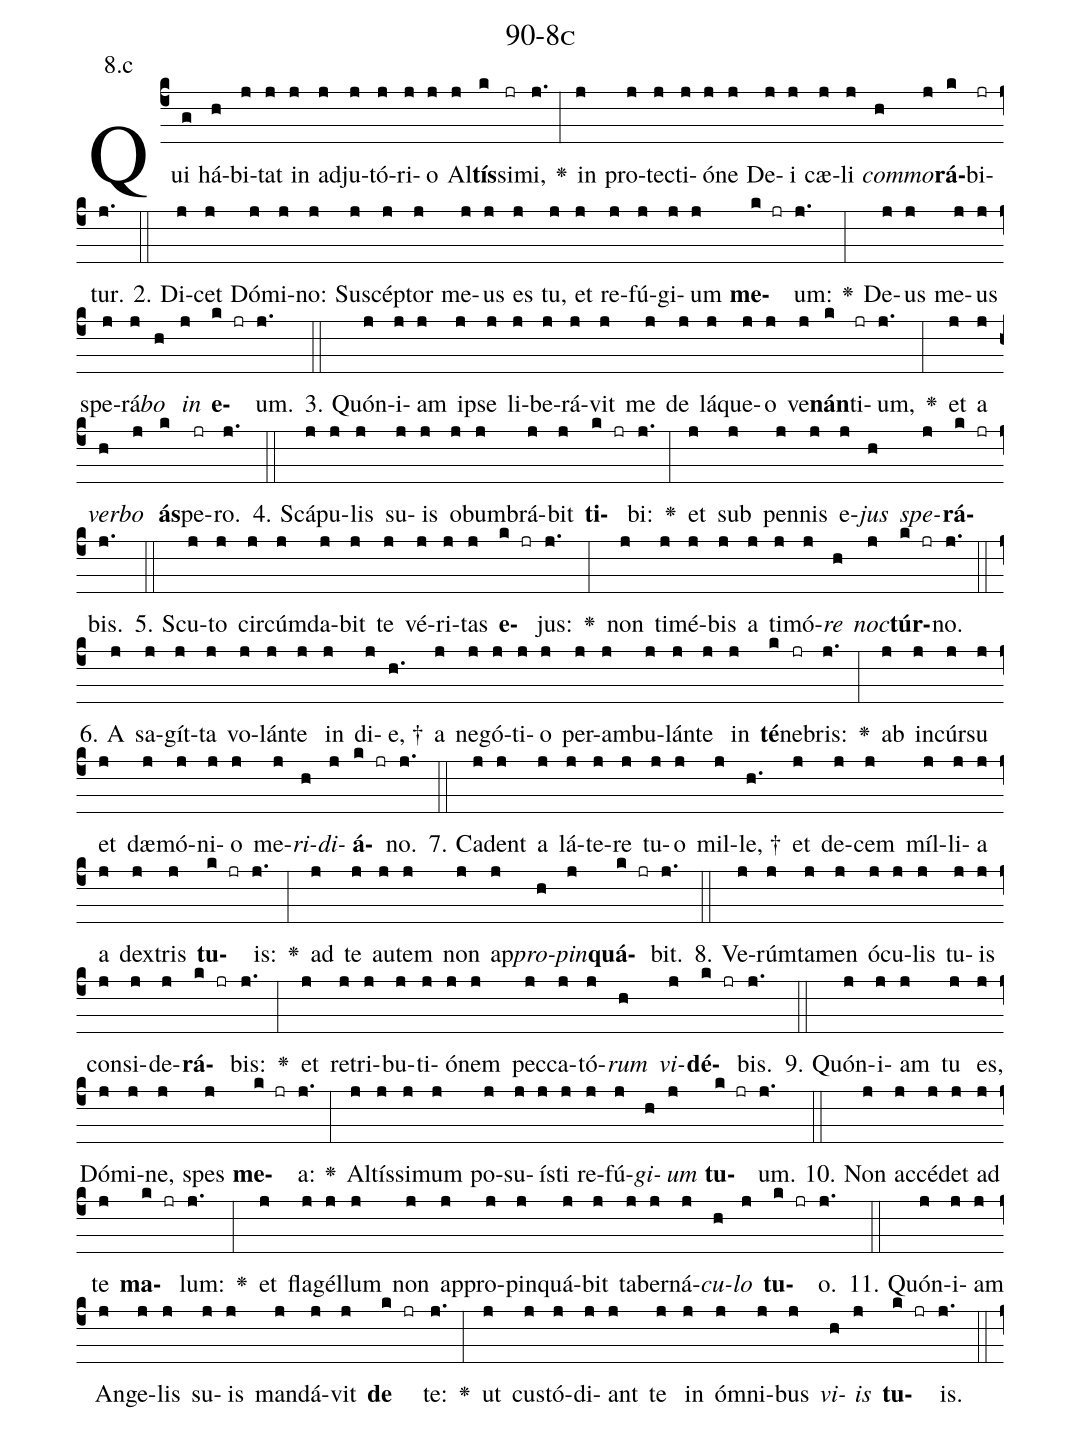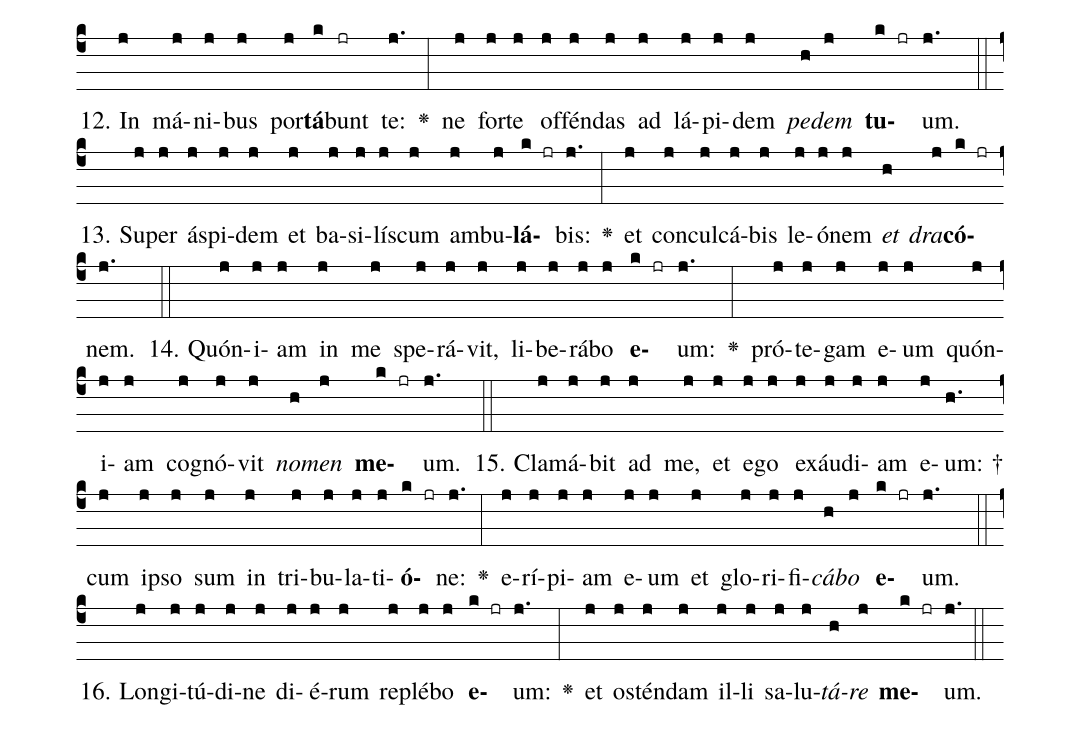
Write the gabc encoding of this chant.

name: 90-8c;
annotation: 8.c;
%%
(c4)Qui(g) há(h)bi(j)tat(j) in(j) ad(j)ju(j)tó(j)ri(j)o(j) Al(j)<b>tís</b>(k)si(jr)mi,(j.) <v>\greheightstar</v>(:) in(j) pro(j)tec(j)ti(j)ó(j)ne(j) De(j)i(j) cæ(j)li(j) <i>com</i>(h)<i>mo</i>(j)<b>rá</b>(k)bi(jr)tur.(j.) (::)
2. Di(j)cet(j) Dó(j)mi(j)no:(j) Su(j)scép(j)tor(j) me(j)us(j) es(j) tu,(j) et(j) re(j)fú(j)gi(j)um(j) <b>me</b>(k jr)um:(j.) <v>\greheightstar</v>(:) De(j)us(j) me(j)us(j) spe(j)rá(j)<i>bo</i>(h) <i>in</i>(j) <b>e</b>(k jr)um.(j.) (::)
3. Quón(j)i(j)am(j) ip(j)se(j) li(j)be(j)rá(j)vit(j) me(j) de(j) lá(j)que(j)o(j) ve(j)<b>nán</b>(k)ti(jr)um,(j.) <v>\greheightstar</v>(:) et(j) a(j) <i>ver</i>(h)<i>bo</i>(j) <b>ás</b>(k)pe(jr)ro.(j.) (::)
4. Scá(j)pu(j)lis(j) su(j)is(j) ob(j)um(j)brá(j)bit(j) <b>ti</b>(k jr)bi:(j.) <v>\greheightstar</v>(:) et(j) sub(j) pen(j)nis(j) e(j)<i>jus</i>(h) <i>spe</i>(j)<b>rá</b>(k jr)bis.(j.) (::)
5. Scu(j)to(j) cir(j)cúm(j)da(j)bit(j) te(j) vé(j)ri(j)tas(j) <b>e</b>(k jr)jus:(j.) <v>\greheightstar</v>(:) non(j) ti(j)mé(j)bis(j) a(j) ti(j)mó(j)<i>re</i>(h) <i>noc</i>(j)<b>túr</b>(k jr)no.(j.) (::)
6. A(j) sa(j)gít(j)ta(j) vo(j)lán(j)te(j) in(j) di(j)e, †(h.) a(j) neg(j)ó(j)ti(j)o(j) per(j)am(j)bu(j)lán(j)te(j) in(j) <b>té</b>(k)ne(jr)bris:(j.) <v>\greheightstar</v>(:) ab(j) in(j)cúr(j)su(j) et(j) dæ(j)mó(j)ni(j)o(j) me(j)<i>ri</i>(h)<i>di</i>(j)<b>á</b>(k jr)no.(j.) (::)
7. Ca(j)dent(j) a(j) lá(j)te(j)re(j) tu(j)o(j) mil(j)le, †(h.) et(j) de(j)cem(j) míl(j)li(j)a(j) a(j) dex(j)tris(j) <b>tu</b>(k jr)is:(j.) <v>\greheightstar</v>(:) ad(j) te(j) au(j)tem(j) non(j) ap(j)<i>pro</i>(h)<i>pin</i>(j)<b>quá</b>(k jr)bit.(j.) (::)
8. Ve(j)rúm(j)ta(j)men(j) ó(j)cu(j)lis(j) tu(j)is(j) con(j)si(j)de(j)<b>rá</b>(k jr)bis:(j.) <v>\greheightstar</v>(:) et(j) re(j)tri(j)bu(j)ti(j)ó(j)nem(j) pec(j)ca(j)tó(j)<i>rum</i>(h) <i>vi</i>(j)<b>dé</b>(k jr)bis.(j.) (::)
9. Quón(j)i(j)am(j) tu(j) es,(j) Dó(j)mi(j)ne,(j) spes(j) <b>me</b>(k jr)a:(j.) <v>\greheightstar</v>(:) Al(j)tís(j)si(j)mum(j) po(j)su(j)ís(j)ti(j) re(j)fú(j)<i>gi</i>(h)<i>um</i>(j) <b>tu</b>(k jr)um.(j.) (::)
10. Non(j) ac(j)cé(j)det(j) ad(j) te(j) <b>ma</b>(k jr)lum:(j.) <v>\greheightstar</v>(:) et(j) fla(j)gél(j)lum(j) non(j) ap(j)pro(j)pin(j)quá(j)bit(j) ta(j)ber(j)ná(j)<i>cu</i>(h)<i>lo</i>(j) <b>tu</b>(k jr)o.(j.) (::)
11. Quón(j)i(j)am(j) An(j)ge(j)lis(j) su(j)is(j) man(j)dá(j)vit(j) <b>de</b>(k jr) te:(j.) <v>\greheightstar</v>(:) ut(j) cus(j)tó(j)di(j)ant(j) te(j) in(j) óm(j)ni(j)bus(j) <i>vi</i>(h)<i>is</i>(j) <b>tu</b>(k jr)is.(j.) (::)
12. In(j) má(j)ni(j)bus(j) por(j)<b>tá</b>(k)bunt(jr) te:(j.) <v>\greheightstar</v>(:) ne(j) for(j)te(j) of(j)fén(j)das(j) ad(j) lá(j)pi(j)dem(j) <i>pe</i>(h)<i>dem</i>(j) <b>tu</b>(k jr)um.(j.) (::)
13. Su(j)per(j) ás(j)pi(j)dem(j) et(j) ba(j)si(j)lís(j)cum(j) am(j)bu(j)<b>lá</b>(k jr)bis:(j.) <v>\greheightstar</v>(:) et(j) con(j)cul(j)cá(j)bis(j) le(j)ó(j)nem(j) <i>et</i>(h) <i>dra</i>(j)<b>có</b>(k jr)nem.(j.) (::)
14. Quón(j)i(j)am(j) in(j) me(j) spe(j)rá(j)vit,(j) li(j)be(j)rá(j)bo(j) <b>e</b>(k jr)um:(j.) <v>\greheightstar</v>(:) pró(j)te(j)gam(j) e(j)um(j) quón(j)i(j)am(j) co(j)gnó(j)vit(j) <i>no</i>(h)<i>men</i>(j) <b>me</b>(k jr)um.(j.) (::)
15. Cla(j)má(j)bit(j) ad(j) me,(j) et(j) e(j)go(j) ex(j)áu(j)di(j)am(j) e(j)um: †(h.) cum(j) ip(j)so(j) sum(j) in(j) tri(j)bu(j)la(j)ti(j)<b>ó</b>(k jr)ne:(j.) <v>\greheightstar</v>(:) e(j)rí(j)pi(j)am(j) e(j)um(j) et(j) glo(j)ri(j)fi(j)<i>cá</i>(h)<i>bo</i>(j) <b>e</b>(k jr)um.(j.) (::)
16. Lon(j)gi(j)tú(j)di(j)ne(j) di(j)é(j)rum(j) re(j)plé(j)bo(j) <b>e</b>(k jr)um:(j.) <v>\greheightstar</v>(:) et(j) os(j)tén(j)dam(j) il(j)li(j) sa(j)lu(j)<i>tá</i>(h)<i>re</i>(j) <b>me</b>(k jr)um.(j.) (::)
